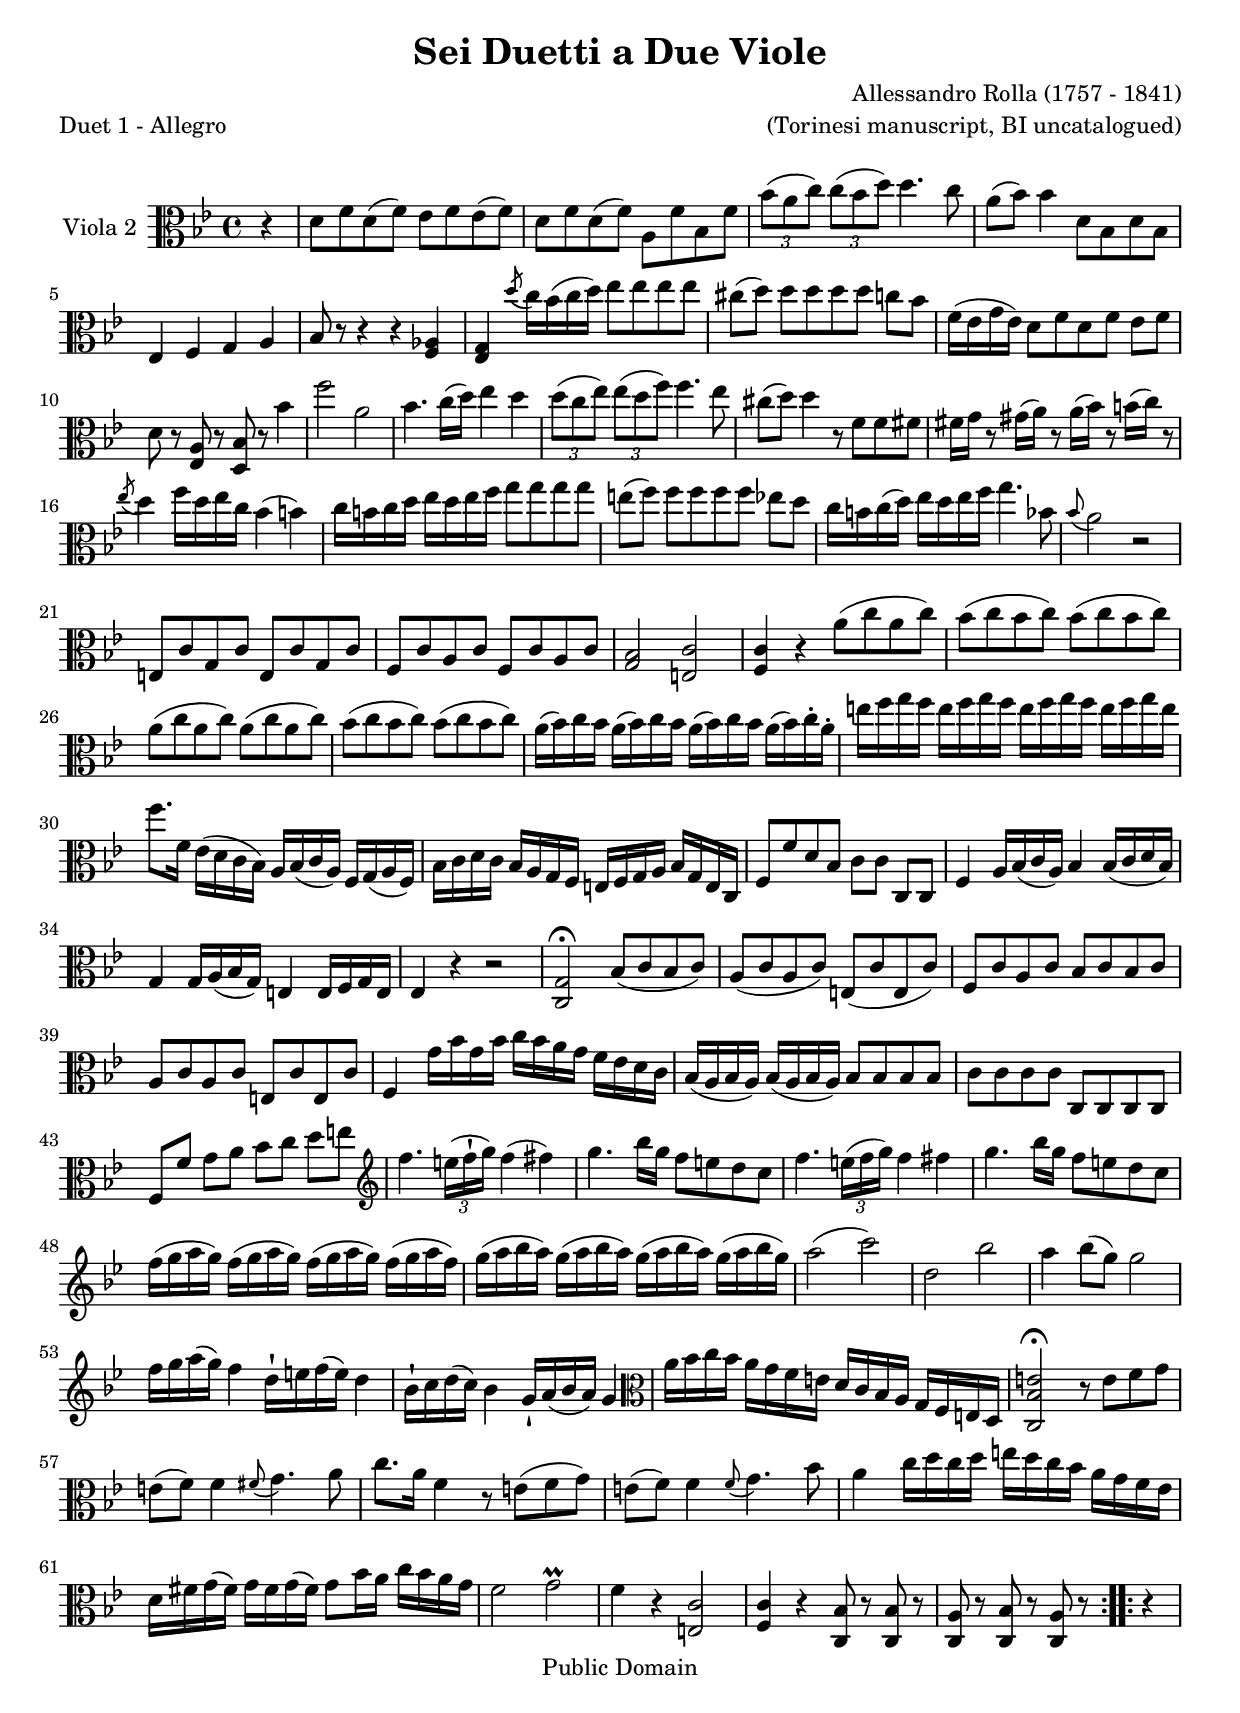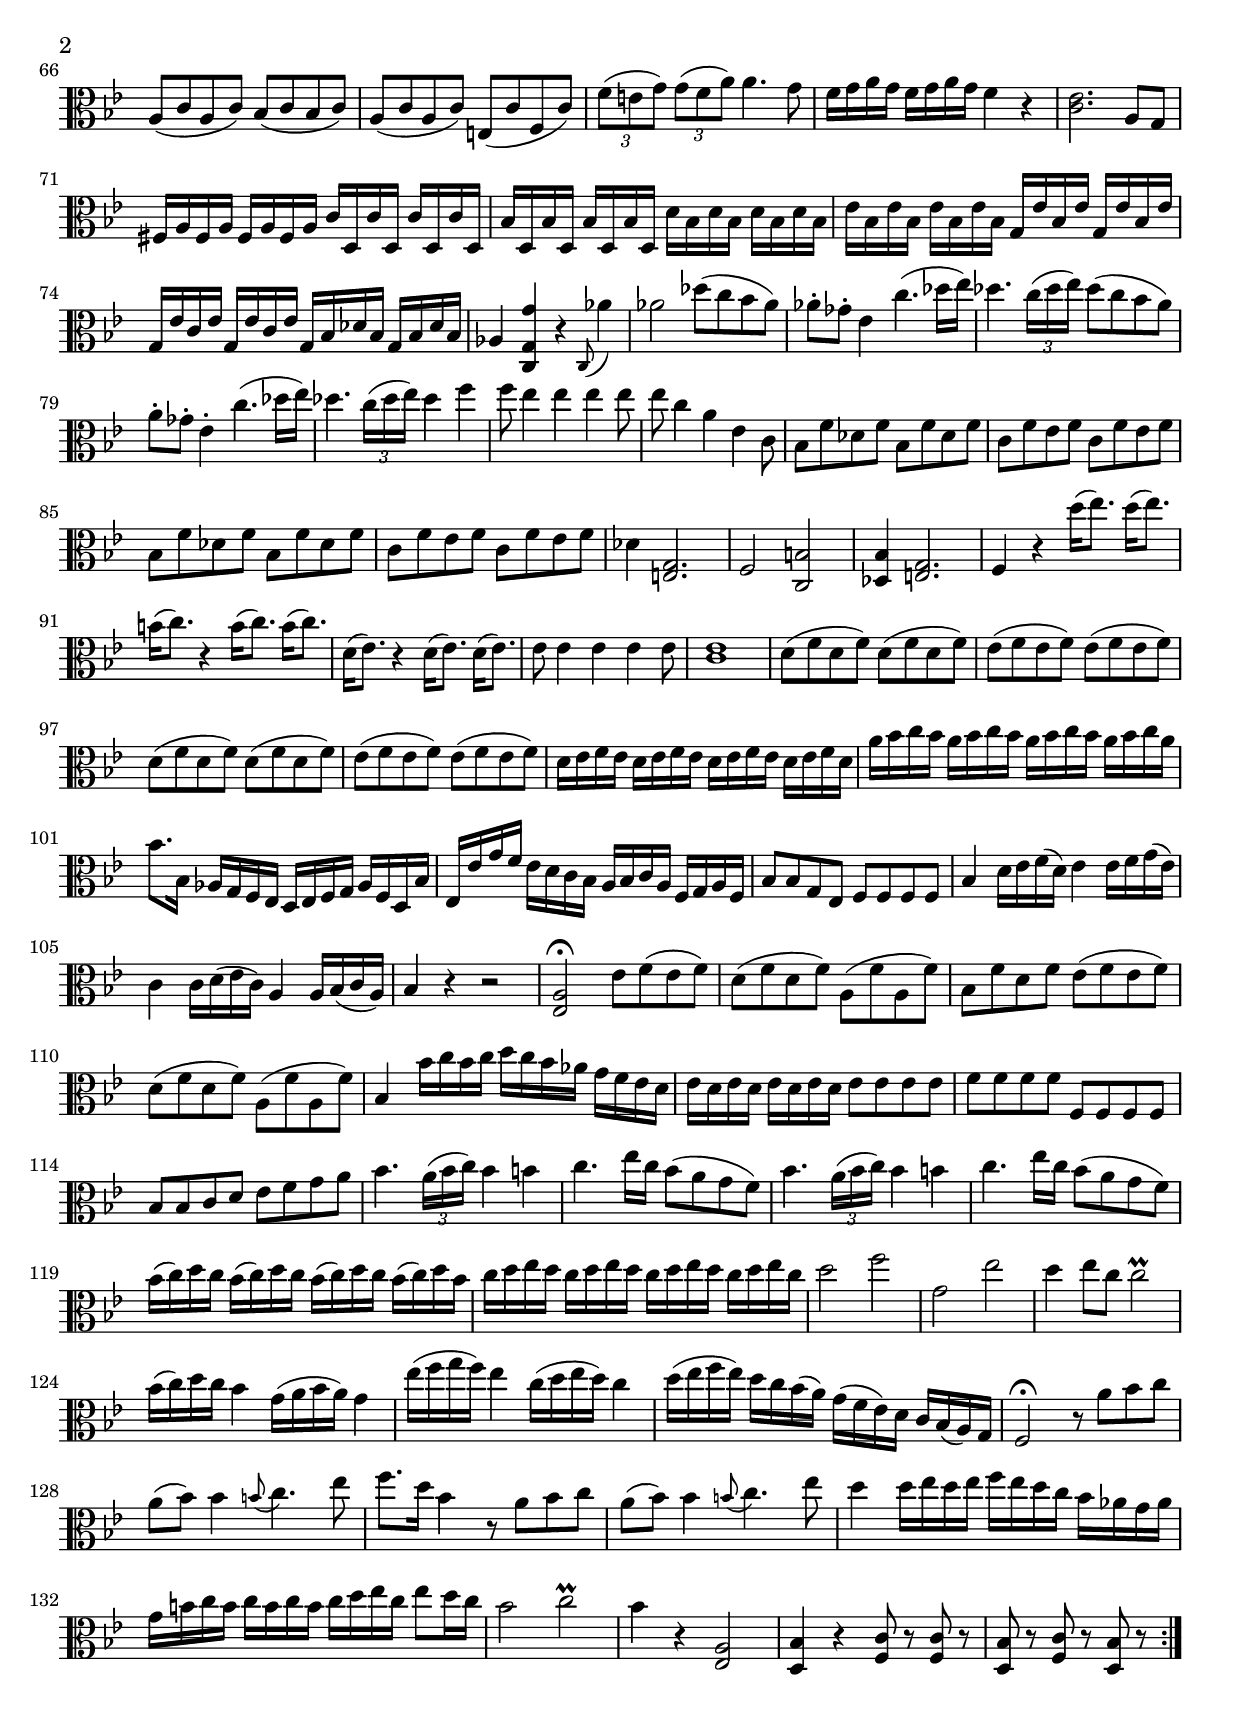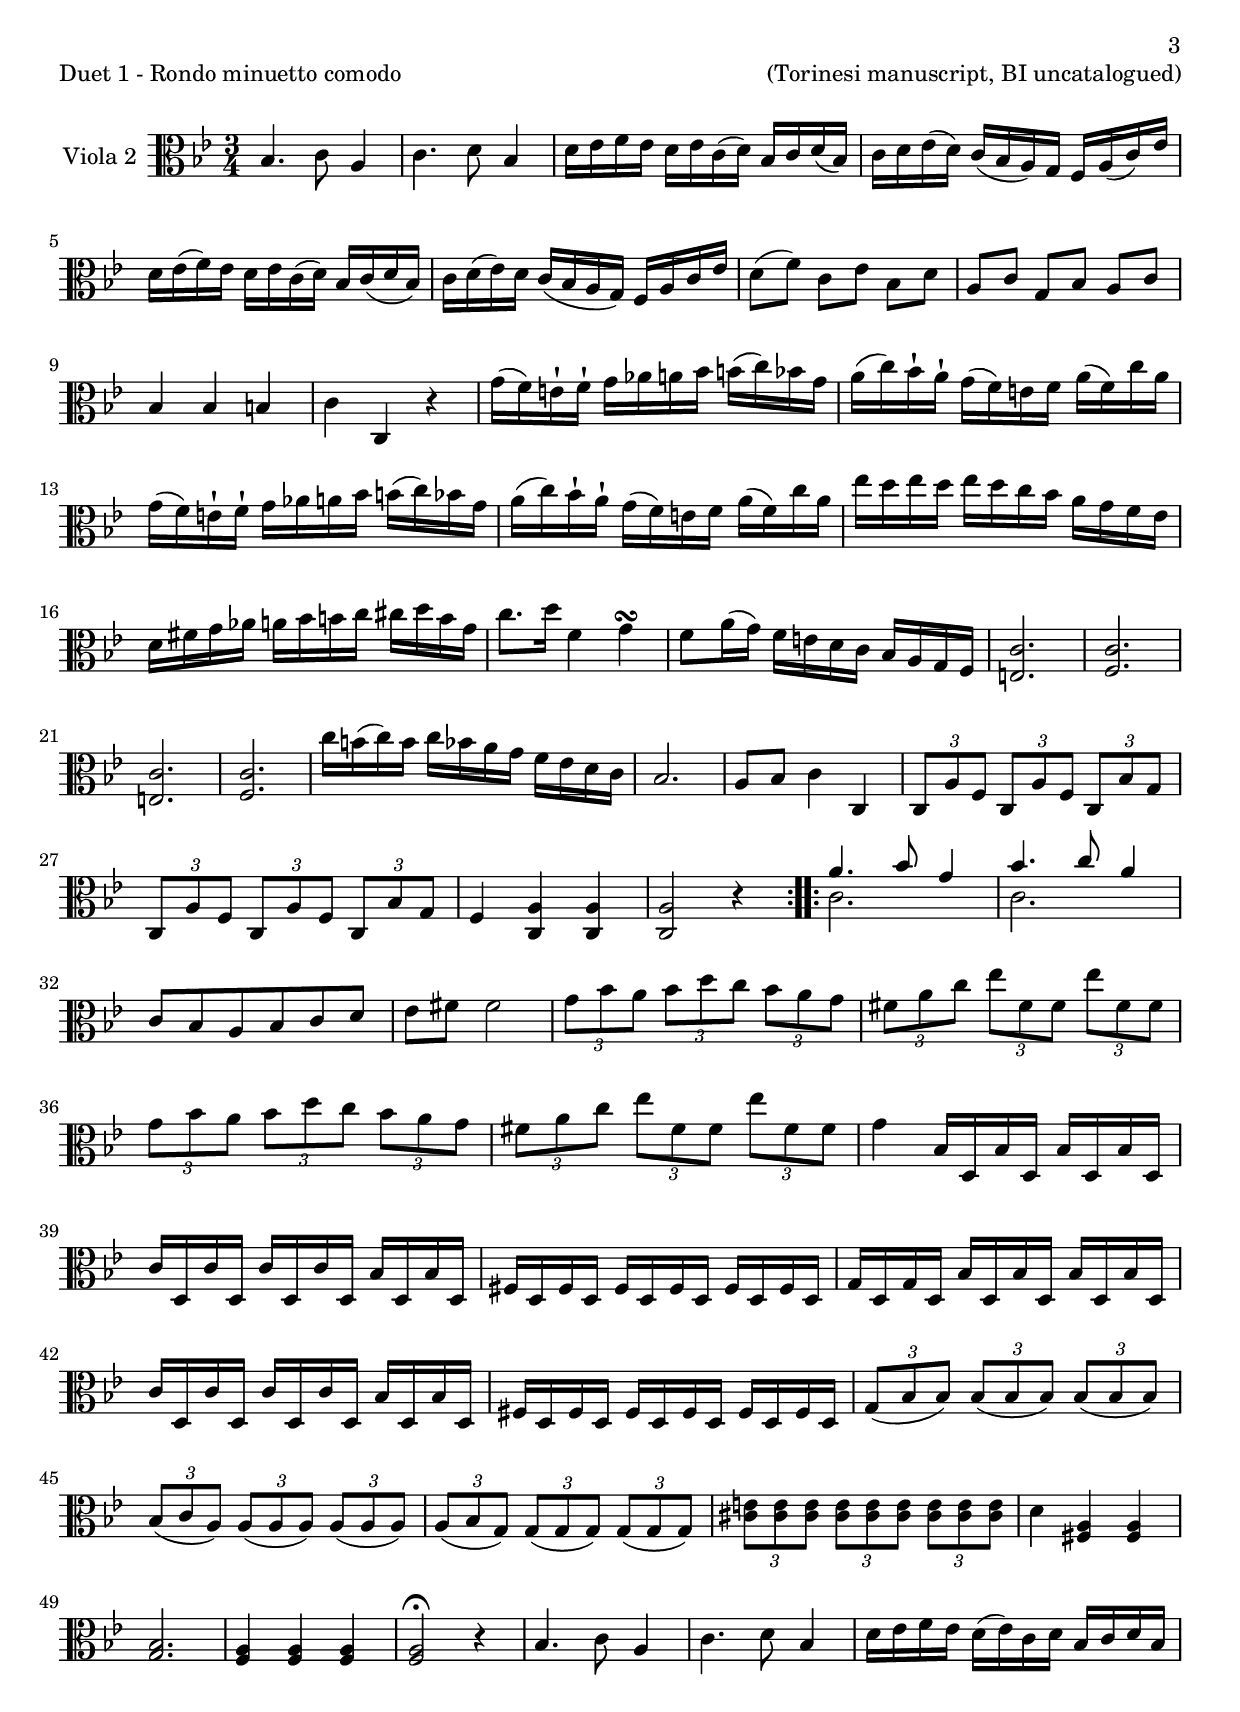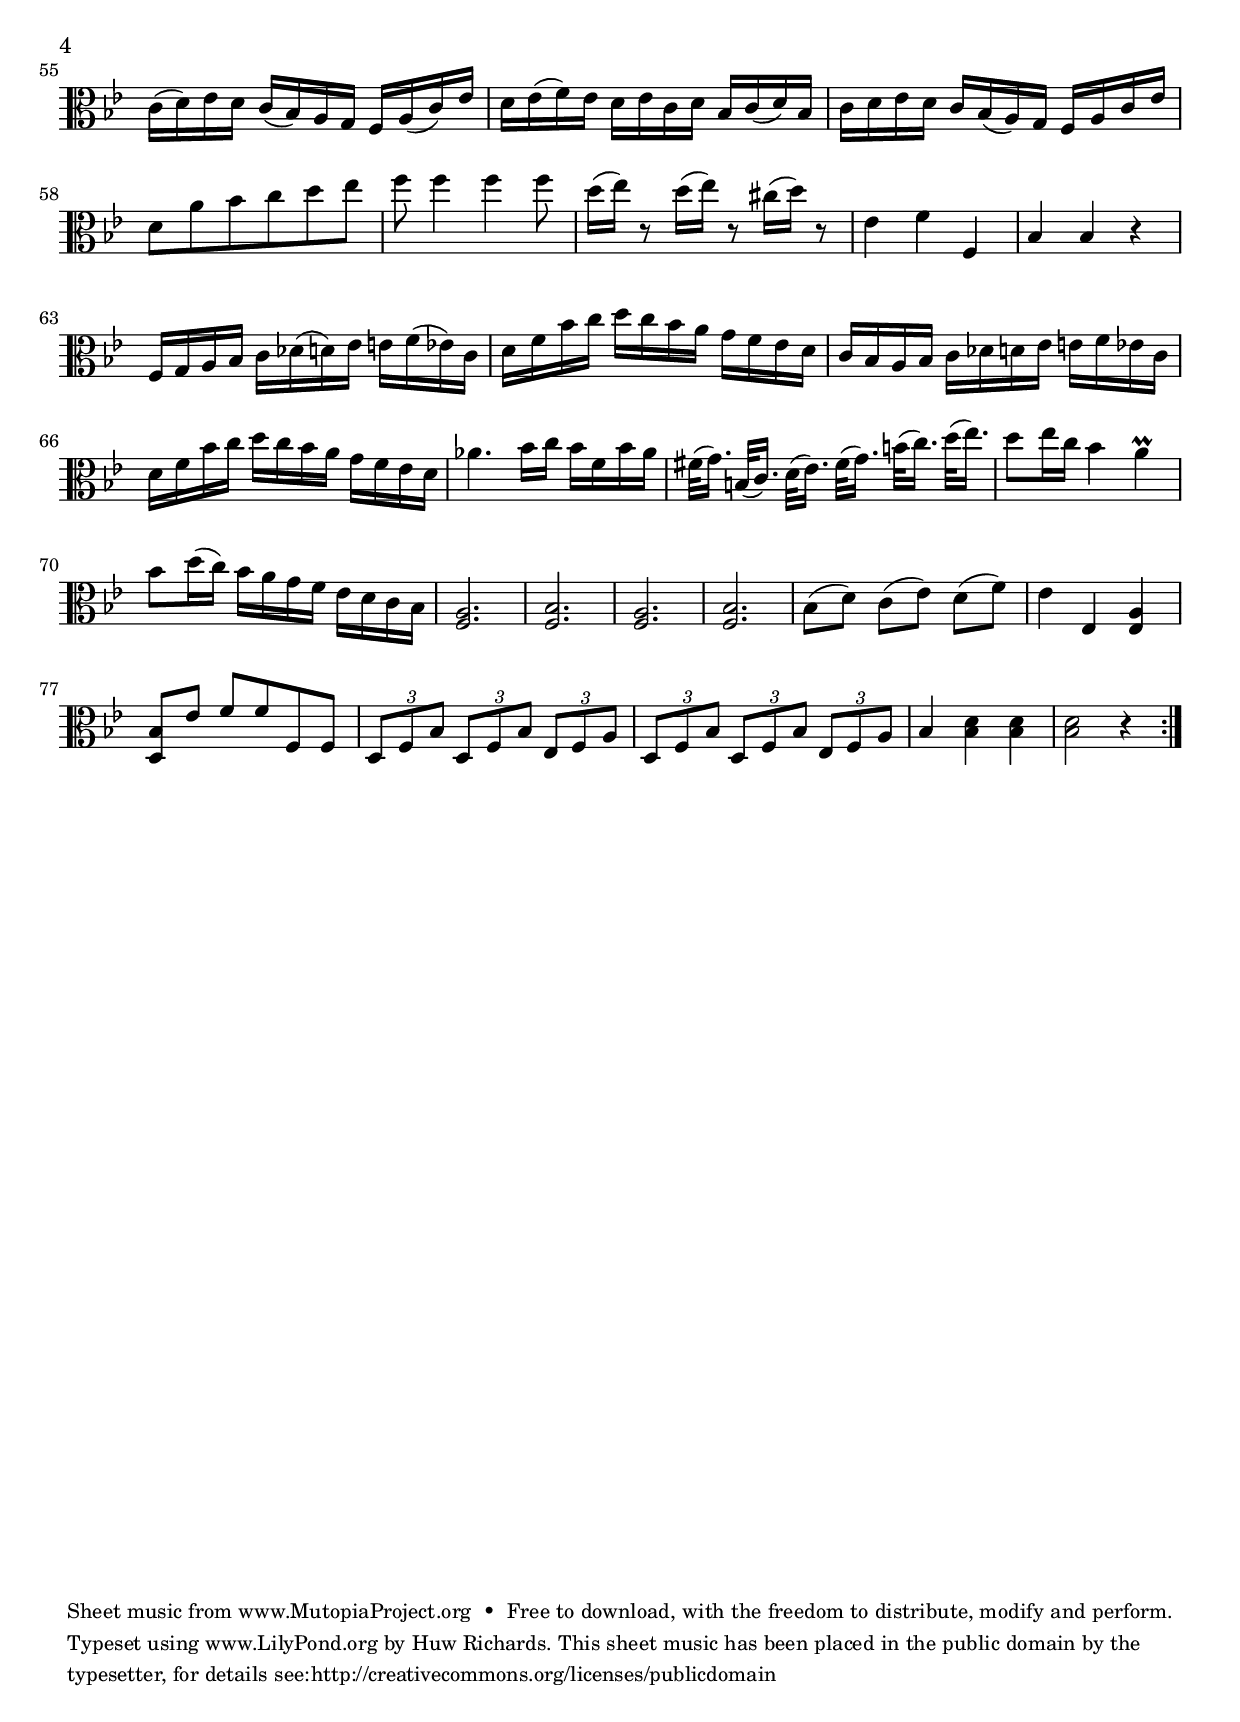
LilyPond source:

\version "2.16.0"

\header {
  title = "Sei Duetti a Due Viole"
  opus = "(Torinesi manuscript, BI uncatalogued)"
  composer = "Allessandro Rolla (1757 - 1841)"

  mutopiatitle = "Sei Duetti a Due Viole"
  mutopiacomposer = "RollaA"
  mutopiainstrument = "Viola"
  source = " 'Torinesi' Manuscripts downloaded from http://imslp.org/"
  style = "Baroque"
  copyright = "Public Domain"
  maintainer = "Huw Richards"
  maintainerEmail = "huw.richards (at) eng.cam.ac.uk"
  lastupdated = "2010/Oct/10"

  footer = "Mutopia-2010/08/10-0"
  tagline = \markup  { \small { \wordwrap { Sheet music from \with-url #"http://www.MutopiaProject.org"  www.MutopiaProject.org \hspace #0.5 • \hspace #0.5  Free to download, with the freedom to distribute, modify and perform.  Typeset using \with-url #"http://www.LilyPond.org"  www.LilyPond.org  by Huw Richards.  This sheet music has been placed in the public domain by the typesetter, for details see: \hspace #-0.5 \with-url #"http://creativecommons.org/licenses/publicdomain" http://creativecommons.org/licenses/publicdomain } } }
}

\paper {
  % add space between composer/opus markup and first staff
  markup-system-spacing #'padding = #3
  % add a little space between composer and opus
  markup-markup-spacing #'padding = #1.2
  top-margin = #8
  bottom-margin = #10
}

\version "2.16.0"

% Viola parts for Rolla Torinesi, 1st set

\version "2.16.0"

oneviolaone = \new Voice { \relative c' {
  \set Staff.instrumentName = "Viola 1"
  \set Staff.midiInstrument = "viola"
  \clef alto
  \key bes \major
  \time 4/4

  \partial 4 bes'4 f'2 a, bes4. c16[ d] ees4 d
  \times 2/3 { d8[( c ees)]}
  \times 2/3 { ees8[( d f)]}
  f4. ees8 cis8[ d] d4 r8 f,[ f fis] fis16[( g)] r8 gis16[( a)] r8 a16[( bes)] r8  b16[( c)] r8
%{ end of line one and bar 5 in manuscript %}

  d4 f16-.[( d-. ees-. c-.)] bes4 b c16[( bes c d)] ees[( d ees f)] g8[ g g g] e8[( f)] f2 ees8[( d)] d16[( c ees c)] bes2 a4 <bes d,>8 r8 < c, f,>8 r8 < bes d,>8 r8 r4 d8[ f d( f)] ees[ f ees( f)]

%{ end of line 2 and bar 11 %}

  d8[ f d( f)] a,[ f' bes, f']
  \times 2/3{ bes8[( a c)]}
  \times 2/3{ c[( bes d)]}
  d4. c8 a8[ bes] bes4 d,8[ bes d bes] ees,4 f g a bes8 r8 r4 r4 <aes f>4 <g ees> c'16[( b) c d] ees8[ ees ees ees] cis8[ d] d2 c8[ bes]
%{ end of line 3 and bar 18 %}

  ees,8[ ees ees ees] ees[ ees e e] f[ f] c[ a] f4 f' c'4 c16 b c d] c8[ g a bes] gis[( a)] a2 f'4 e16[ d c d]

  \clef treble

  ees16[ f ees f] g[ f e d] c[ bes a bes] a8[ c d( e)] f4 fis g4. bes16[ g] f8[ e d c]
%{ end of line 4 and bar 25 %}

  f4. \times 2/3{c16[ d ees]}
  f4 fis g4. bes16[( g)] f8[ e d c] f16[( g) a-. g-.] f16[( g) a-. g-.] f16[( g) a-. g-.] f16[( g) a-. f-.]
  g16[( a) bes-. a-.] g16[( a) bes-. a-.] g16[( a) bes-. a-.] g16[( a) bes-. g-.]
  a2 c d, bes' a4 bes8[( g)] g2\prall f16[( g) a g] f4 d16[ e f( e)] d4
%{ end of line 5 and bar 33 %}

  bes16[( c d c)] bes4 g16[( a bes a)] g4

  \clef alto

  a16[( bes c bes)] a[ g f e] d[ c bes a] g[ f e d] <c bes' e>2\fermata r8 e'8[ f g] e[( f f) fis] g4. bes8 c8.[ a16] f4 r8 e8[( f g)] e8[ f] f4 \appoggiatura{fis8} g4. bes8
%{ end of line 6 and bar 39 %}

  a4 c16[ d c d] ees[ d c bes] a[ g f ees] d[ fis( g fis)] g[ fis( g fis)] g8[ bes16( a)] c16[ bes a g] f2 g2\prall f8[ a, bes c] d[( e f g)] a[( c a c)] a[( c a c)] bes[( c bes c)] bes[( c bes c)] a[( c a c)] a[( c a c)]
%{ end of line 7 and bar 46 %}

  bes[( c bes c)] bes[( c bes c)]

  \clef treble

  a16[ bes c bes] a16[ bes c bes] a16[ bes c a]  a16[ bes c a] e'16[ f g f] e16[ f g f] e16[ f g f] e16[ f g e]

  \clef alto

  f8.[ f,16] ees16[ d c bes] a[ bes c a] f[ g a f] bes[ c d c] bes[ a g f] e[ f g a] bes g e c] f8[ f' d bes] c[ c c, c]
%{ end of line 8 and bar 52 %}

  f4 a16[( bes c a)] bes4 bes16[ c d bes] g4 g16( a bes g)] e4 e16[ f g e] f4 r4 r2 <g c,>2\fermata bes8[ c( bes c)] a8[( c a c)] e,8[( c' e, c')] f,8[ c' a c] bes[ c bes c] a8[( c a c)] e,8[( c' e, c')] f,4 a'16[ bes a bes] c[ bes a g] f[ ees d c]
%{ end of line 9 and bar 60 %}

  bes16[( a bes a)] bes16[( a bes a)] bes8[ bes bes bes] c8[ c c c] c,[ c c c] f4 r fis'16[ g aes a] bes8. c16] bes8[ a g f] <e g,>8 r <e g,>8 r <f a,>8 r <e g,>8 r <f a,>8 r \bar ":|:"

  f4 c'2 e,2 f4. g16[( a)] bes4 a
%{ end of line 10 and page 1 and bar 67 %}

  \times 2/3{a8[( g bes)]}
  \times 2/3{bes8[( a c)]}
  c4. bes8 a16[( bes) c bes]  a16[( bes) c bes] a[ g f g] a[ bes c d] ees[ d c d] c[ bes a( bes)] a[ g fis( g)] fis[ ees d( ees)] d2( fis) g2( aes) g2 des'2 c2 e,2
%{ end of line 1 page 2 and bar 74 %}

  f4 <aes aes, c,>4 r2 des,,8[ aes' f aes] des,8[ aes' f aes]  ees8[ aes ges aes] ees8[ aes ges aes]  des,8[ aes' f aes] des,8[ aes' f aes] ees[ aes ges aes] ees[ aes ges aes] des,[ aes' f aes] des,[ aes' f aes] c,[ aes' ees aes] c,[ aes' ees aes] c8 ees4 ees' c a8
%{ end of line 2 page 2 and bar 82 %}

  bes4.
  \times2/3{a16[ bes c]}
  bes8[ aes ges f] f8.[ ees'16] c4 a4. bes16[ c] bes4.
  \times 2/3{a16[ bes c]}
  bes8[ aes ges f] f8.[ ees'16] c4 a4. bes16[( c)] bes16[  c des c] bes[ a bes( c)] bes[( c des c)] ees[ des( c) bes]
%{ end of line 3 page 2 and bar 87 %}

  a16[ g f g] a[ bes( c) des] c[ bes( a bes)] c[( des ees c)] bes[( c des c)] bes a( bes c)] bes[( c des) c] ees[ des c( bes)] a4 r b16[ c8.] b16[ c8.] d,16[( ees8.)] r4 d'16[( ees8.)] d16[( ees8.)]
%{ end of line 4 page 2 and bar 91 %}

  b16[( c8.)] r4 b16[( c8.)] b16[( c8.)] bes8[ a] r ees'16[( c)] bes8[( a)] r8 ees'16[( c)] bes16[( a)] r8 g16[( f)] r8 e16[( f)] r8 g16[( a)] r8 bes4.
  \times 2/3{a16[( bes c)]}
  bes4 b c4. ees16[( c)] bes8[ a g f] bes4.
  \times 2/3{a16[( bes c)]}
  bes4 b
%{ end of line 5 page 2 and bar 97 %}

  c4. ees16[( c)] bes8[ a g f] bes16[ c d c] bes16[ c d c] bes16[ c d c] bes16[ c d bes] c16[ d ees d] c16[ d ees d] c16[ d ees d] c16[ d ees c]
  d2 f2 g,2 ees'2 d4 ees8[ c] c2\prall bes16[( c d c)] bes4
  g16[( a bes a )] g4 ees'16[ f g f] ees4 c16[ d ees d] c4
%{ end of line 6 page 2 and bar 105 %}

  d16[( ees f ees)] d[ c bes a] g[ f ees d] c[ bes a g] f2\fermata r8 a'8[bes( c)] a[( bes)] bes4 \appoggiatura{b8} c4. ees8 f8.[ d16] bes4 r8 a8[( bes c)] a8[( bes)] bes4 \appoggiatura{b8} c4. ees8 d4 d16[( ees d ees)]
%{ end of line 7 page 2 half through bar 111 %}

  f16[ ees d c] bes[ aes g aes] g[( b c b)] c[( b c b)] c[ d ees d] f[ ees d c] bes2 c2\prall bes8[ d,, ees f] g[ a bes c] d[( f d f)] d[( f d f)] ees[( f ees f)] ees[( f ees f)] d[( f d f)] d[( f d f)] ees[( f ees f)] ees[( f ees f)]
%{ end of line 8 page 2 and bar 118 %}

  d16[ ees f ees] d16[ ees f ees] d16[ ees f ees] d16[ ees f d] a'[ bes c bes] a[ bes c bes] a[ bes c bes] a[ bes c a] bes8[ bes,] aes16[ g f ees] d[ ees f g] aes[ f ees d] ees[ ees' g f] ees[ d c bes] a[ bes c d] ees[ c a f] bes8[ bes g ees] f8[ f f f] bes4 d16[( ees f d)] ees4 ees16[( f g ees)] c4 c16[( d ees c)] a4 a16[( bes c a)]
%{ end of line 9 page 2 and bar 125 %}

  bes4 r r2 <a c,>2\fermata ees'8[ f ees( f)] d[( f d f)] a,8[( f' a, f')]
  bes,8[( f' d f)] ees[( f ees f)] d[( f d f)] a,[( f' a, f')]
  bes,4 bes'16[ c bes c] d[ c bes a] g16[ f ees d] ees16[ d( ees d)] ees16[ d( ees d)] ees8[ ees ees ees] f8[ f f f] f,8[ f f f] bes4 r c'4. f8 ees8[ d( c) bes] <a ees>8 r8 <a ees>8 r8  <d, bes'>8 r8  <a' ees>8 r8  <d, bes'>8 r8  \bar ":|:"

  }
}


oneviolaonerondo = \new Voice { \relative c' {
  \set Staff.instrumentName = "Viola 1"
  \set Staff.midiInstrument = "viola"
  \clef alto
  \key bes \major
  \time 3/4

  << {d4. ees8 c4}\\{f,2.} >> << {ees'4. f8 d4}\\{f,2.} >> f''8.[ d16] bes4 r8 bes8 a16[( bes c d)] ees8[ ees] ees8.[ c16] f8.[ d16] bes4 r8 bes8
%{ end of line 1 and bar 5 %}

  a16[ bes( c) d] ees8[ ees] r8 a,8 bes8.[ c32 bes] a4 g4 \appoggiatura{g8} f4 e4 f4 d'16[ bes c g] bes[ g a fis] g[ d e f] f[ e d( c)] c4 r4
%{ end of line 2 and bar 10 %}

  <c e,>2. <c f,>2. <c e,>2. <c f,>2. c'16[ b c b] c[ bes a g] f[ ees d c] bes8[ bes bes bes] bes[ bes] a8[ bes c c] c,[ c] f4 f'4 r4
%{ end of line 3 and bar 18 %}

  g16[ f e f] g[ aes a bes] b[ c bes g] a[ c( bes) a] g[ f( ees) f] a[ f( c') a] g[ f( e) f] g[ aes a bes] b[ ( c) bes g]
%{ end of line 4 and bar 21 %}

  a16[ c bes( a)] g[ f e f] a[( f c') a] ees'[ d ees d] ees d c bes] a[ g f ees] d[ fis( g) aes] a[ bes( b) c ] cis[ d bes g ]
%{ end of line 5 and bar 24 %}

  c8.\turn [ d16] f,4 e\upprall f r g8.[( a16)] f4 r g8.[( a16)] f4 f f f2. \bar":|:"

  f,4. g8 e4 g4. a8 f4 a8[ g f g a bes]
%{ end of line 6 and bar 32 %}

  bes16[ ees c ees] bes16[ ees c ees] bes16[ ees c ees] <d bes>2. <ees c>2. <d bes>2. <ees c>2. <d bes>4 d'4 c16[ bes a g] fis2 g4
  \times 2/3{a8[ d, d']} d4. c8
%{ end of line 7 and bar 40 %}

  bes4 d4 c16[ bes a g] fis2( g4)
  \times 2/3{a8[ d, d']}
  d4. c8

  \times2/3{bes8[ d d]}
  \times2/3{d8[ d d]}
  \times2/3{d8[ d d]}
  \times2/3{d8[ ees c]}
  \times2/3{c8[ c c]}
  \times2/3{c8[ c c]}
%{ end of line 8 and first page and bar 45 %}

  \times2/3{c8[ d bes]}
  \times2/3{bes8[ bes bes]}
  \times2/3{bes8[ bes bes]}

  \times2/3{a8[ a a]}
  \times2/3{a8[ a a]} c16[ bes a( g)]
  fis4 d4 d <ees d>2. << {ees4 ees4 ees4}\\{c2.} >> <ees c>2\fermata r4 << {d4. ees8 c4}\\{f,2.} >>
%{ end of line 1  page 2 and bar 52 %}

  << {ees'4. f8 d4}\\{f,2.} >> f''8.[ d16] bes4 r8 bes8 a16[ bes( c) d] ees8[ ees] r8 a,8 f'8.[ d16] bes4 r8 bes8 a16[ bes( c) d] ees8[ ees] r8 a,8
%{ end of line 2  page 2 and bar 57 %}

  bes8[ c d ees f g] a8 a4 a4 a8 fis16[( g)] r8 fis16[( g)] r8 e16[( fis)] r8 d16[( c) ees( c)] bes4 a
%{ end of line 3  page 2 and bar 61 %}

  bes8[ d16( c)] bes16[ a g( f)] ees[ d c bes] <bes f>2. <bes f>2. <a f>2. <bes f>2. bes8[ d c ees d f] ees4 ees, <ees a>4 <d bes'>8[ ees'] f4 f,
%{ end of line 4  page 2 and bar 69 %}

  bes4 bes r c16[ bes a( bes)] c[ des d ees] e[ f ees c] d[ f bes c] d[ c bes a] g[ f ees d] c[( bes a bes)] c[ des( d) ees] e[ f ees c]
%{ end of line 5  page 2 and bar 73 %}

  d[ f bes c] d[ c bes a] g[ f ees d] aes'4. c16[ bes] d[ c bes aes] fis32[( g16.)] b,32[( c16.)] d32[( ees16.)] fis32[( g16.)] b32[( c16.)] d32[( ees16.)]
%{ end of line 6  page 2 and bar 76 %}

  d8[ ees16 c] bes4 a\prall bes8 r r4 c8.[ d16] bes4 r c8.[ d16] bes4 bes bes bes2. \bar ":|:"

  }
}

\version "2.16.0"

oneviolatwo = \new Voice { \relative c' {
  \set Staff.instrumentName = "Viola 2"
  \set Staff.midiInstrument = "viola"
  \clef alto
  \key bes \major
  \time 4/4

  \partial 4 r4 d8[ f d( f)] ees[ f ees( f)] d8[ f d( f)] a,[ f' bes, f']
  \times 2/3 { bes8[( a c)]}
  \times 2/3{ c[( bes d)]} d4. c8 a8[( bes)] bes4 d,8[ bes d bes] ees,4 f g a
%{comment - end of line one in the manuscript, end of bar 5 %}

  bes8 r r4 r <aes f>4 <g ees>4 \acciaccatura {d''8} c16[ bes( c d)] ees8[ ees ees ees] cis8[( d)] d8[ d d d] c8[ bes] f16[( ees g ees)] d8[ f d f] ees[ f] d r <a ees>8 r < bes d,>8 r bes'4 f'2 a,2
%{comment - end of line 2 in the manuscript, end of bar 11 %}

  bes4. c16[( d)] ees4 d
  \times 2/3{d8[( c ees)]}
  \times 2/3{ ees8[( d f)]}
  f4. ees8 cis8[( d)] d4 r8 f,8[ f fis] fis16[ g] r8 gis16[( a)] r8 a16[( bes)] r8 b16[( c)] r8 \acciaccatura {ees8} d4 f16[ d ees c] bes4( b)
%{comment - end of line 3 in the manuscript, end of bar 16 %}

  c16[ b c d] ees[ d ees f] g8[ g g g] e8( f)] f8[ f f f] ees8[ d] c16[ b c( d)] ees[ d ees f] g4. bes,8 \appoggiatura{bes8} a2 r2 e,8[ c' g c] e,8[ c' g c] f,8[ c' a c] f,8[ c' a c] <g bes>2 < c e,>2
%{comment - end of line 4 in the manuscript, end of bar 23 %}

  <c f,>4 r4 a'8[( c a c)] bes8[( c bes c)] bes8[( c bes c)]  a8[( c a c)]  a8[( c a c)] bes8[( c bes c)] bes8[( c bes c)] a16[( bes) c bes] a16[( bes) c bes] a16[( bes) c bes] a16[( bes) c-. a-.] e'16[ f g f]  e16[ f g f]  e16[ f g f]  e16[ f g e] f8.[ f,16] ees16[( d c bes)] a[ bes( c a)] f[ g( a f)]
%{comment - end of line 5 in the manuscript, end of bar 30 %}

  bes[ c d c] bes[ a g f] e[ f g a] bes[ g e c] f8[ f' d bes] c[ c] c,[ c] f4 a16[ bes( c a)] bes4 bes16[( c d bes)] g4 g16[ a( bes g)] e4 e16[ f g e] ees4 r r2 <g c,>2\fermata bes8[( c bes c)] a[( c a c)] e,[( c' e, c')]
%{comment - end of line 6 in the manuscript, end of bar 37 %}

  f,8[ c' a c] bes[ c bes c] a[ c a c] e,[ c' e, c'] f,4 g'16[ bes g bes] c[ bes a g] f[ ees d c] bes[( a bes a)] bes[( a bes a)] bes8[ bes bes bes] c[ c c c] c,[ c c c] f8[ f'] g[ a] bes[ c] d[ e]

  \clef treble

  f4.
  \times 2/3{e16[( f-| g)]}
  f4( fis)
%{comment - end of line 7 in the manuscript, end of bar 37 %}

  g4. bes16[ g] f8[ e d c] f4.
  \times 2/3{e16[( f g)]}
  f4 fis g4. bes16[ g] f8[ e d c] f16[( g a g)] f16[( g a g)] f16[( g a g)] f16[( g a f)]
  g16[( a bes a)] g16[( a bes a)] g16[( a bes a)] g16[( a bes g)] a2( c) d, bes'
%{comment - end of line 8 in the manuscript, end of bar 44 %}

  a4 bes8[( g)] g2 f16[ g a( g)] f4 d16-|[ e f( e)] d4 bes16-|[ c d( c)] bes4 g16-|[ a( bes a)] g4

  \clef alto

  a16[ bes c bes] a[ g f e] d[ c bes a] g[ f e d] <c bes' e>2\fermata r8 e'8[ f g] e[( f)] f4 \appoggiatura{fis8} g4. a8
%{comment - end of line 9 in the manuscript, end of bar 57 %}

  c8.[ a16] f4 r8 e8[( f g)] e[( f)] f4 \appoggiatura{f8} g4. bes8 a4 c16[ d c d] e[ d c bes] a[ g f ees] d[ fis g( fis)] g[ fis g( fis)] g8[ bes16 a] c16[ bes a g] f2 g2\prall f4 r4 <c e,>2 <c f,>4 r4 <bes c,>8 r8 <bes c,>8 r8
%{comment - end of line 10 and page 1 in the manuscript, end of bar 64 %}

  <a c,>8 r8 <bes c,>8 r8 <a c,>8 r8 \bar ":|:"

  r4 a8( c a c)] bes[( c bes c)] a[( c a c)] e,[( c' f, c')]
  \times 2/3{f8[( e g)]}
  \times 2/3{g8[( f a)]}
  a4. g8 f16[ g a g] f16[ g a g] f4 r4 <ees c>2. a,8[ g] fis16[ a fis a] fis16[ a fis a] c16[ d, c' d,] c'16[ d, c' d,]
%{comment - end of line 1 page 2 in the manuscript, end of bar 71 %}

  bes'16[ d, bes' d,] bes'16[ d, bes' d,] d'16[ bes d bes]  d16[ bes d bes] ees16[ bes ees bes] ees16[ bes ees bes] g16[ ees' bes ees] g,16[ ees' bes ees] g,16[ ees' c ees] g,16[ ees' c ees] g,16[ bes des bes] g16[ bes des bes] aes4 <c, g' g'>4 r4 \appoggiatura{c8} aes''4 aes2 des8[( c bes aes)] aes-.[ ges-.] ees4 c'4.( des16[ ees)] des4.
  \times2/3{c16[( des ees)]}
%{comment - end of line 2 page 2 in the manuscript, middle of bar 78 %}

  des8[( c bes a)] a8-.[ ges-.] ees4-. c'4.( des16[ ees)] des4.
  \times 2/3{c16[( des ees)]} des4 f f8 ees4 ees ees ees8 ees8 c4 a4 ees4 c8 bes8[ f' des f] bes,8[ f' des f] c8[ f ees f] c8[ f ees f] bes,8[ f' des f] bes,8[ f' des f] c8[ f ees f] c8[ f ees f]
%{comment - end of line 3 page 2 in the manuscript, end of bar 86 %}

  des4 <g, e>2. f2 < b c,>2 <bes des,>4 <g e>2. f4 r4 d''16[( ees8.)] d16[( ees8.)] b16[( c8.)] r4 b16[( c8.)]  b16[( c8.)] d,16[( ees8.)] r4  d16[( ees8.)]  d16[( ees8.)] ees8 ees4 ees ees ees8 <ees c>1 d8[( f d f)] d8[( f d f)] ees[( f ees f)] ees[( f ees f)]
%{comment - end of line 4 page 2 in the manuscript, end of bar 96 %}

  d8[( f d f)] d8[( f d f)] ees8[( f ees f)] ees8[( f ees f)] d16[ ees f ees] d16[ ees f ees] d16[ ees f ees] d16[ ees f d] a'[ bes c bes] a[ bes c bes] a[ bes c bes] a[ bes c a] bes8.[ bes,16] aes16[ g f ees] d[ ees f g] aes[ f d bes'] ees,[ ees' g f] ees[ d c bes] a[ bes c a]
  f[ g a f]
%{comment - end of line 5 page 2 in the manuscript, end of bar 102 %}

  bes8[ bes g ees] f[ f f f] bes4 d16[ ees f( d)] ees4 ees16[ f g( ees)] c4 c16[d( ees c)] a4 a16[ bes( c a)] bes4 r r2 <a ees>2\fermata ees'8[ f( ees f)] d8[( f d f)] a,8[( f' a, f')] bes,8[ f' d f] ees8[( f ees f)] d8[( f d f)] a,8[( f' a, f')]
%{comment - end of line 6 page 2 in the manuscript, end of bar 110 %}

  bes,4 bes'16[ c bes c] d c bes aes] g[ f ees d] ees16[ d ees d] ees16[ d ees d] ees8[ ees ees ees] f[ f f f] f,[ f f f] bes8[ bes c d] ees[ f g a] bes4.
  \times 2/3{ a16[( bes c)]}
  bes 4 b c4. ees16[ c] bes8[( a g f)] bes4.
  \times 2/3{ a16[( bes c)]}
  bes 4 b
%{comment - end of line 7 page 2 in the manuscript, end of bar 117 %}

  c4. ees16[ c] bes8[( a g f)] bes16[( c) d c] bes16[( c) d c] bes16[( c) d c] bes16[( c) d bes] c16[ d ees d] c16[ d ees d] c16[ d ees d] c16[ d ees c] d2 f2 g,2 ees'2 d4 ees8[ c] c2\prall bes16[( c ) d c] bes4 g16[( a bes a)] g4
%{comment - end of line 8 page 2 in the manuscript, end of bar 124 %}

  ees'16[( f g f)] ees4 c16[( d ees d)] c4 d16[( ees f ees)] d[ c bes( a)] g[( f ees) d] c[ bes( a) g] f2\fermata r8 a'8[ bes c] a[( bes)] bes4 \appoggiatura{b8} c4. ees8 f8.[ d16] bes4 r8 a8[ bes c]
%{comment - end of line 9 page 2 in the manuscript, end of bar 129 %}

  a[( bes)] bes4 \appoggiatura{b8} c4. ees8 d4 d16[ ees d ees] f[ ees d c] bes[ aes g aes] g[ b c b] c[ b c b] c[ d ees c] ees8[ d16 c] bes2 c2\prall bes4 r4 <a, ees>2 <bes d,>4 r4 <c f,>8 r8 <c f,>8 r8 <bes d,>8 r8 <c f,>8 r8 <bes d,>8 r8 \bar ":|:"

  }
}


oneviolatworondo = \new Voice { \relative c' {
  \set Staff.instrumentName = "Viola 2"
  \set Staff.midiInstrument = "viola"
  \clef alto
  \key bes \major
  \time 3/4

  bes4. c8 a4  c4. d8 bes4 d16[ ees f ees] d[ ees c( d)] bes[ c d( bes)] c[ d ees( d)] c[( bes a) g] f[ a( c) ees]
%{comment - end of line 1 in the manuscript, end of bar 4 %}


  d[ ees( f) ees] d[ ees c( d)] bes[ c( d bes)] c[ d( ees) d] c[( bes a g)] f[ a c ees] d8[( f)] c[ ees] bes[ d] a[ c] g[ bes] a[ c] bes4 bes b
%{comment - end of line 2 in the manuscript, end of bar 9 %}

  c4 c, r g''16[( f) e-| f-|] g[ aes a bes] b[( c) bes g] a[( c) bes-| a-|] g[( f) e f] a[( f) c' a] g16[( f) e-| f-|] g[ aes a bes] b[( c) bes g]
%{comment - end of line 3 in the manuscript, end of bar 13 %}

  a[( c) bes-| a-|] g[( f) e f] a[( f) c' a] ees'[ d ees d] ees[ d c bes] a[ g f ees] d[ fis g aes] a[ bes b c] cis[ d b g]
%{comment - end of line 4 in the manuscript, end of bar 16 %}

  c8.[ d16] f,4 g\turn f8[ a16( g)] f16[ e d c] bes[ a g f] <e c'>2. <f c'>2. <e c'>2. <f c'>2. c''16[ b( c) b] c[ bes a g] f[ ees d c]
%{comment - end of line 5 in the manuscript, end of bar 23 %}

  bes2. a8[ bes] c4 c,
  \times 2/3{c8[ a' f]}
  \times 2/3{c8[ a' f]}
  \times 2/3{c8[ bes' g]}

  \times 2/3{c,8[ a' f]}
  \times 2/3{c8[ a' f]}
  \times 2/3{c8[ bes' g]}
  f4 <a c,>4 <a c,>4 <a c,>2 r4 \bar":|:"
  << {a'4. bes8 g4}\\{c,2.} >>
%{comment - end of line 6 in the manuscript, end of bar 30 %}

  << {bes'4. c8 a4}\\{c,2.} >> c8[ bes a bes c d] ees8[ fis] fis2
  \times 2/3{ g8[ bes a]}
  \times 2/3{ bes8[ d c]}
  \times 2/3{ bes8[ a g]}

  \times 2/3{ fis8[ a c]}
  \times 2/3{ ees8[ fis, fis]}
  \times 2/3{ ees'8[ fis, fis]}
%{comment - end of line 7 in the manuscript, end of bar 35 %}

  \times 2/3{ g8[ bes a]}
  \times 2/3{ bes8[ d c]}
  \times 2/3{ bes8[ a g]}

  \times 2/3{ fis8[ a c]}
  \times 2/3{ ees8[ fis, fis]}
  \times 2/3{ ees'8[ fis, fis]}
  g4 bes,16[ d, bes' d,] bes'16[ d, bes' d,] c'[ d, c' d,] c'[ d, c' d,] bes'16[ d, bes' d,] fis[ d fis d] fis[ d fis d] fis[ d fis d]
%{comment - end of line 8 and page 1 in the manuscript, end of bar 40 %}

  g16[ d g d] bes'[ d, bes' d,] bes'[ d, bes' d,] c'[ d, c' d,] c'[ d, c' d,] bes'16[ d, bes' d,] fis[ d fis d] fis[ d fis d] fis[ d fis d]
  \times 2/3{ g8[( bes bes)]}
  \times 2/3{ bes8[( bes bes)]}
  \times 2/3{ bes8[( bes bes)]}

  \times 2/3{ bes8[( c a)]}
  \times 2/3{ a8[( a a)]}
  \times 2/3{ a8[( a a)]}
%{comment - end of line 1 page 2 in the manuscript, end of bar 45 %}

  \times 2/3{ a8[( bes g)]}
  \times 2/3{ g8[( g g)]}
  \times 2/3{ g8[( g g)]}
  \times 2/3{ <cis e>8[<cis e>8 <cis e>8]}
  \times 2/3{ <cis e>8[<cis e>8 <cis e>8]}
  \times 2/3{ <cis e>8[<cis e>8 <cis e>8]}
  d4 <a fis>4 <a fis>4 <g bes>2. <a f>4 <a f>4 <a f>4 <a f>2\fermata r4

  bes4. c8 a4 c4. d8 bes4
%{comment - end of line 2 page 2 in the manuscript, end of bar 53 %}

  d16[ ees f ees] d[( ees) c d] bes[ c d bes] c[( d) ees d] c[( bes) a g] f[ a( c) ees] d[ ees( f) ees] d[ ees c d] bes[ c( d) bes] c[ d ees d] c[ bes( a) g] f[ a c ees]
%{comment - end of line 3 page 2 in the manuscript, end of bar 57 %}

  d8[ a' bes c d ees] f8 f4 f f8 d16[( ees)] r8 d16[( ees)] r8 cis16[( d)] r8 ees,4 f f, bes bes r
%{comment - end of line 4 page 2 in the manuscript, end of bar 62 %}

  f16[ g a bes] c[ des( d) ees] e[ f( ees) c] d[ f bes c] d[ c bes a] g[ f ees d] c[ bes a bes] c[ des d ees] e[ f ees c]
%{comment - end of line 5 page 2 in the manuscript, end of bar 65 %}

  d[ f bes c] d[ c bes a] g[ f ees d] aes'4. bes16[ c] bes16[ f bes aes] fis32[( g16.)] b,32[( c16.)] d32[( ees16.)] fis32[( g16.)] b32[( c16.)] d32[( ees16.)]
%{comment - end of line 6 page 2 in the manuscript, end of bar 68 %}

  d8[ ees16 c] bes4 a\prall bes8[ d16( c)] bes16[ a g f] ees[ d c bes] <a f>2. <bes f>2. <a f>2. <bes f>2. bes8[( d)] c[( ees)] d[( f)]
%{comment - end of line 7 page 2 in the manuscript, end of bar 75 %}

  ees4 ees, <ees a>4 <d bes'>8[ ees'] f[ f f, f]
  \times 2/3{ d8[ f bes]}
  \times 2/3{ d,8[ f bes]}
  \times 2/3{ ees,8[ f a]}

  \times 2/3{ d,8[ f bes]}
  \times 2/3{ d,8[ f bes]}
  \times 2/3{ ees,8[ f a]}
  bes4 <bes d>4 <bes d>4 <bes d>2 r4 \bar ":|:"

  }
}


part_duet_i = {
  <<
    \tag #'score \tag #'vlaone \new Staff << \oneviolaone >>
    \tag #'score \tag #'vlatwo \new Staff << \oneviolatwo >>
  >>
}

part_rondo = {
  <<
    \tag #'score \tag #'vlaone \new Staff << \oneviolaonerondo >>
    \tag #'score \tag #'vlatwo \new Staff << \oneviolatworondo >>
  >>
}


\score {
  \new StaffGroup \keepWithTag #'vlatwo \part_duet_i
  \header {
    piece = "Duet 1 - Allegro"
  }
  \layout { }
  \midi {
    \tempo 4=100
  }
}
\pageBreak
\score {
  \new StaffGroup \keepWithTag #'vlatwo \part_rondo
  \header {
    piece = "Duet 1 - Rondo minuetto comodo"
  }
  \layout { }
  \midi {
    \tempo 4=80
  }
}
